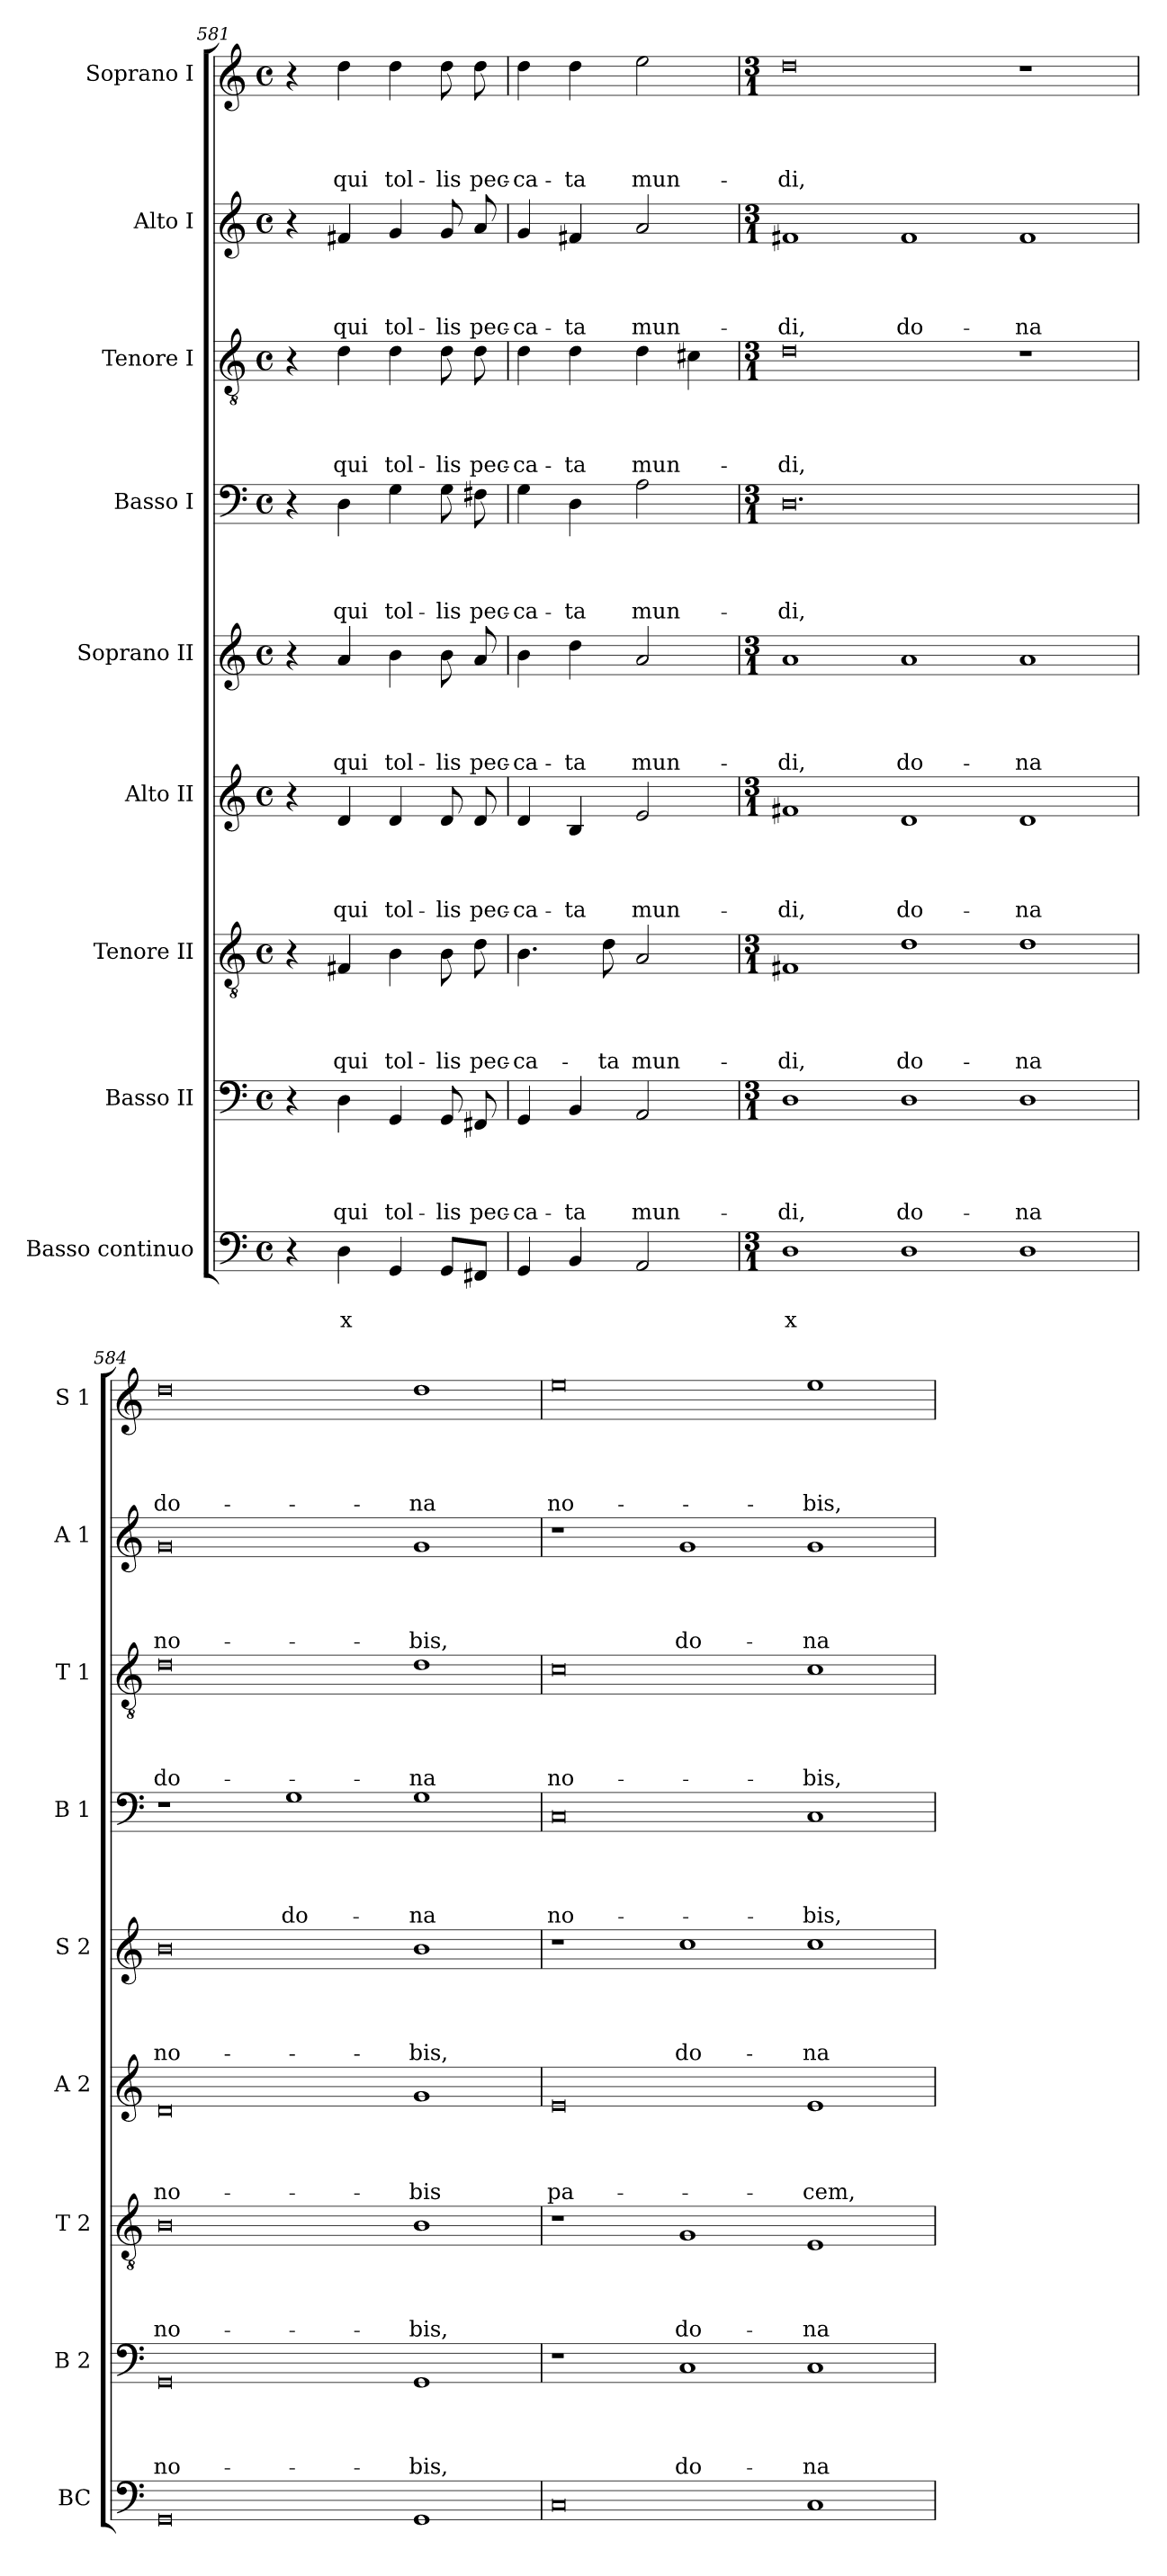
**kern	**text	**text	**kern	**text	**text	**text	**text	**kern	**text	**text	**text	**text	**kern	**text	**text	**text	**text	**kern	**text	**text	**text	**text	**kern	**text	**text	**text	**text	**kern	**text	**text	**text	**text	**kern	**text	**text	**text	**text	**kern	**text	**text	**text	**text
*part9	*part9	*part9	*part8	*part8	*part8	*part8	*part8	*part7	*part7	*part7	*part7	*part7	*part6	*part6	*part6	*part6	*part6	*part5	*part5	*part5	*part5	*part5	*part4	*part4	*part4	*part4	*part4	*part3	*part3	*part3	*part3	*part3	*part2	*part2	*part2	*part2	*part2	*part1	*part1	*part1	*part1	*part1
*staff9	*staff9	*staff9	*staff8	*staff8	*staff8	*staff8	*staff8	*staff7	*staff7	*staff7	*staff7	*staff7	*staff6	*staff6	*staff6	*staff6	*staff6	*staff5	*staff5	*staff5	*staff5	*staff5	*staff4	*staff4	*staff4	*staff4	*staff4	*staff3	*staff3	*staff3	*staff3	*staff3	*staff2	*staff2	*staff2	*staff2	*staff2	*staff1	*staff1	*staff1	*staff1	*staff1
*I"Basso continuo	*	*	*I"Basso II	*	*	*	*	*I"Tenore II	*	*	*	*	*I"Alto II	*	*	*	*	*I"Soprano II	*	*	*	*	*I"Basso I	*	*	*	*	*I"Tenore I	*	*	*	*	*I"Alto I	*	*	*	*	*I"Soprano I	*	*	*	*
*I'BC	*	*	*I'B 2	*	*	*	*	*I'T 2	*	*	*	*	*I'A 2	*	*	*	*	*I'S 2	*	*	*	*	*I'B 1	*	*	*	*	*I'T 1	*	*	*	*	*I'A 1	*	*	*	*	*I'S 1	*	*	*	*
*clefF4	*	*	*clefF4	*	*	*	*	*clefGv2	*	*	*	*	*clefG2	*	*	*	*	*clefG2	*	*	*	*	*clefF4	*	*	*	*	*clefGv2	*	*	*	*	*clefG2	*	*	*	*	*clefG2	*	*	*	*
*k[]	*	*	*k[]	*	*	*	*	*k[]	*	*	*	*	*k[]	*	*	*	*	*k[]	*	*	*	*	*k[]	*	*	*	*	*k[]	*	*	*	*	*k[]	*	*	*	*	*k[]	*	*	*	*
*C:	*	*	*C:	*	*	*	*	*C:	*	*	*	*	*C:	*	*	*	*	*C:	*	*	*	*	*C:	*	*	*	*	*C:	*	*	*	*	*C:	*	*	*	*	*C:	*	*	*	*
*M4/4	*	*	*M4/4	*	*	*	*	*M4/4	*	*	*	*	*M4/4	*	*	*	*	*M4/4	*	*	*	*	*M4/4	*	*	*	*	*M4/4	*	*	*	*	*M4/4	*	*	*	*	*M4/4	*	*	*	*
*met(c)	*	*	*met(c)	*	*	*	*	*met(c)	*	*	*	*	*met(c)	*	*	*	*	*met(c)	*	*	*	*	*met(c)	*	*	*	*	*met(c)	*	*	*	*	*met(c)	*	*	*	*	*met(c)	*	*	*	*
=581	=581	=581	=581	=581	=581	=581	=581	=581	=581	=581	=581	=581	=581	=581	=581	=581	=581	=581	=581	=581	=581	=581	=581	=581	=581	=581	=581	=581	=581	=581	=581	=581	=581	=581	=581	=581	=581	=581	=581	=581	=581	=581
4r	.	.	4r	.	.	.	.	4r	.	.	.	.	4r	.	.	.	.	4r	.	.	.	.	4r	.	.	.	.	4r	.	.	.	.	4r	.	.	.	.	4r	.	.	.	.
!	!	!LO:LY:b	!	!	!	!	!LO:LY:b	!	!	!	!	!LO:LY:b	!	!	!	!	!LO:LY:b	!	!	!	!	!LO:LY:b	!	!	!	!	!LO:LY:b	!	!	!	!	!LO:LY:b	!	!	!	!	!LO:LY:b	!	!	!	!	!LO:LY:b
4D\	.	x	4D\	.	.	.	qui	4F#X/	.	.	.	qui	4d/	.	.	.	qui	4a/	.	.	.	qui	4D\	.	.	.	qui	4d\	.	.	.	qui	4f#X/	.	.	.	qui	4dd\	.	.	.	qui
!	!	!	!	!	!	!	!LO:LY:b	!	!	!	!	!LO:LY:b	!	!	!	!	!LO:LY:b	!	!	!	!	!LO:LY:b	!	!	!	!	!LO:LY:b	!	!	!	!	!LO:LY:b	!	!	!	!	!LO:LY:b	!	!	!	!	!LO:LY:b
4GG/	.	.	4GG/	.	.	.	tol-	4B\	.	.	.	tol-	4d/	.	.	.	tol-	4b\	.	.	.	tol-	4G\	.	.	.	tol-	4d\	.	.	.	tol-	4g/	.	.	.	tol-	4dd\	.	.	.	tol-
!	!	!	!	!	!	!	!LO:LY:b	!	!	!	!	!LO:LY:b	!	!	!	!	!LO:LY:b	!	!	!	!	!LO:LY:b	!	!	!	!	!LO:LY:b	!	!	!	!	!LO:LY:b	!	!	!	!	!LO:LY:b	!	!	!	!	!LO:LY:b
8GG/L	.	.	8GG/	.	.	.	-lis	8B\	.	.	.	-lis	8d/	.	.	.	-lis	8b\	.	.	.	-lis	8G\	.	.	.	-lis	8d\	.	.	.	-lis	8g/	.	.	.	-lis	8dd\	.	.	.	-lis
!	!	!	!	!	!	!	!LO:LY:b	!	!	!	!	!LO:LY:b	!	!	!	!	!LO:LY:b	!	!	!	!	!LO:LY:b	!	!	!	!	!LO:LY:b	!	!	!	!	!LO:LY:b	!	!	!	!	!LO:LY:b	!	!	!	!	!LO:LY:b
8FF#X/J	.	.	8FF#X/	.	.	.	pec-	8d\	.	.	.	pec-	8d/	.	.	.	pec-	8a/	.	.	.	pec-	8F#X\	.	.	.	pec-	8d\	.	.	.	pec-	8a/	.	.	.	pec-	8dd\	.	.	.	pec-
=582	=582	=582	=582	=582	=582	=582	=582	=582	=582	=582	=582	=582	=582	=582	=582	=582	=582	=582	=582	=582	=582	=582	=582	=582	=582	=582	=582	=582	=582	=582	=582	=582	=582	=582	=582	=582	=582	=582	=582	=582	=582	=582
!	!	!	!	!	!	!	!LO:LY:b	!	!	!	!	!LO:LY:b	!	!	!	!	!LO:LY:b	!	!	!	!	!LO:LY:b	!	!	!	!	!LO:LY:b	!	!	!	!	!LO:LY:b	!	!	!	!	!LO:LY:b	!	!	!	!	!LO:LY:b
4GG/	.	.	4GG/	.	.	.	-ca-	4.B\	.	.	.	-ca-	4d/	.	.	.	-ca-	4b\	.	.	.	-ca-	4G\	.	.	.	-ca-	4d\	.	.	.	-ca-	4g/	.	.	.	-ca-	4dd\	.	.	.	-ca-
!	!	!	!	!	!	!	!LO:LY:b	!	!	!	!	!	!	!	!	!	!LO:LY:b	!	!	!	!	!LO:LY:b	!	!	!	!	!LO:LY:b	!	!	!	!	!LO:LY:b	!	!	!	!	!LO:LY:b	!	!	!	!	!LO:LY:b
4BB/	.	.	4BB/	.	.	.	-ta	.	.	.	.	.	4B/	.	.	.	-ta	4dd\	.	.	.	-ta	4D\	.	.	.	-ta	4d\	.	.	.	-ta	4f#X/	.	.	.	-ta	4dd\	.	.	.	-ta
!	!	!	!	!	!	!	!	!	!	!	!	!LO:LY:b	!	!	!	!	!	!	!	!	!	!	!	!	!	!	!	!	!	!	!	!	!	!	!	!	!	!	!	!	!	!
.	.	.	.	.	.	.	.	8d\	.	.	.	-ta	.	.	.	.	.	.	.	.	.	.	.	.	.	.	.	.	.	.	.	.	.	.	.	.	.	.	.	.	.	.
!	!	!	!	!	!	!	!LO:LY:b	!	!	!	!	!LO:LY:b	!	!	!	!	!LO:LY:b	!	!	!	!	!LO:LY:b	!	!	!	!	!LO:LY:b	!	!	!	!	!LO:LY:b	!	!	!	!	!LO:LY:b	!	!	!	!	!LO:LY:b
2AA/	.	.	2AA/	.	.	.	mun-	2A/	.	.	.	mun-	2e/	.	.	.	mun-	2a/	.	.	.	mun-	2A\	.	.	.	mun-	4d\	.	.	.	mun-	2a/	.	.	.	mun-	2ee\	.	.	.	mun-
.	.	.	.	.	.	.	.	.	.	.	.	.	.	.	.	.	.	.	.	.	.	.	.	.	.	.	.	4c#X\	.	.	.	.	.	.	.	.	.	.	.	.	.	.
!!LO:PB:g=z
=583	=583	=583	=583	=583	=583	=583	=583	=583	=583	=583	=583	=583	=583	=583	=583	=583	=583	=583	=583	=583	=583	=583	=583	=583	=583	=583	=583	=583	=583	=583	=583	=583	=583	=583	=583	=583	=583	=583	=583	=583	=583	=583
*M3/1	*	*	*M3/1	*	*	*	*	*M3/1	*	*	*	*	*M3/1	*	*	*	*	*M3/1	*	*	*	*	*M3/1	*	*	*	*	*M3/1	*	*	*	*	*M3/1	*	*	*	*	*M3/1	*	*	*	*
!	!	!LO:LY:b	!	!	!	!	!LO:LY:b	!	!	!	!	!LO:LY:b	!	!	!	!	!LO:LY:b	!	!	!	!	!LO:LY:b	!	!	!	!	!LO:LY:b	!	!	!	!	!LO:LY:b	!	!	!	!	!LO:LY:b	!	!	!	!	!LO:LY:b
1D	.	x	1D	.	.	.	-di,	1F#X	.	.	.	-di,	1f#X	.	.	.	-di,	1a	.	.	.	-di,	0.D	.	.	.	-di,	0d	.	.	.	-di,	1f#X	.	.	.	-di,	0dd	.	.	.	-di,
!	!	!	!	!	!	!	!LO:LY:b	!	!	!	!	!LO:LY:b	!	!	!	!	!LO:LY:b	!	!	!	!	!LO:LY:b	!	!	!	!	!	!	!	!	!	!	!	!	!	!	!LO:LY:b	!	!	!	!	!
1D	.	.	1D	.	.	.	do-	1d	.	.	.	do-	1d	.	.	.	do-	1a	.	.	.	do-	.	.	.	.	.	.	.	.	.	.	1f#	.	.	.	do-	.	.	.	.	.
!	!	!	!	!	!	!	!LO:LY:b	!	!	!	!	!LO:LY:b	!	!	!	!	!LO:LY:b	!	!	!	!	!LO:LY:b	!	!	!	!	!	!	!	!	!	!	!	!	!	!	!LO:LY:b	!	!	!	!	!
1D	.	.	1D	.	.	.	-na	1d	.	.	.	-na	1d	.	.	.	-na	1a	.	.	.	-na	.	.	.	.	.	1r	.	.	.	.	1f#	.	.	.	-na	1r	.	.	.	.
=584	=584	=584	=584	=584	=584	=584	=584	=584	=584	=584	=584	=584	=584	=584	=584	=584	=584	=584	=584	=584	=584	=584	=584	=584	=584	=584	=584	=584	=584	=584	=584	=584	=584	=584	=584	=584	=584	=584	=584	=584	=584	=584
!	!	!	!	!	!	!	!LO:LY:b	!	!	!	!	!LO:LY:b	!	!	!	!	!LO:LY:b	!	!	!	!	!LO:LY:b	!	!	!	!	!	!	!	!	!	!LO:LY:b	!	!	!	!	!LO:LY:b	!	!	!	!	!LO:LY:b
0GG	.	.	0GG	.	.	.	no-	0B	.	.	.	no-	0d	.	.	.	no-	0b	.	.	.	no-	1r	.	.	.	.	0d	.	.	.	do-	0g	.	.	.	no-	0dd	.	.	.	do-
!	!	!	!	!	!	!	!	!	!	!	!	!	!	!	!	!	!	!	!	!	!	!	!	!	!	!	!LO:LY:b	!	!	!	!	!	!	!	!	!	!	!	!	!	!	!
.	.	.	.	.	.	.	.	.	.	.	.	.	.	.	.	.	.	.	.	.	.	.	1G	.	.	.	do-	.	.	.	.	.	.	.	.	.	.	.	.	.	.	.
!	!	!	!	!	!	!	!LO:LY:b	!	!	!	!	!LO:LY:b	!	!	!	!	!LO:LY:b	!	!	!	!	!LO:LY:b	!	!	!	!	!LO:LY:b	!	!	!	!	!LO:LY:b	!	!	!	!	!LO:LY:b	!	!	!	!	!LO:LY:b
1GG	.	.	1GG	.	.	.	-bis,	1B	.	.	.	-bis,	1g	.	.	.	-bis	1b	.	.	.	-bis,	1G	.	.	.	-na	1d	.	.	.	-na	1g	.	.	.	-bis,	1dd	.	.	.	-na
=585	=585	=585	=585	=585	=585	=585	=585	=585	=585	=585	=585	=585	=585	=585	=585	=585	=585	=585	=585	=585	=585	=585	=585	=585	=585	=585	=585	=585	=585	=585	=585	=585	=585	=585	=585	=585	=585	=585	=585	=585	=585	=585
!	!	!	!	!	!	!	!	!	!	!	!	!	!	!	!	!	!LO:LY:b	!	!	!	!	!	!	!	!	!	!LO:LY:b	!	!	!	!	!LO:LY:b	!	!	!	!	!	!	!	!	!	!LO:LY:b
0C	.	.	1r	.	.	.	.	1r	.	.	.	.	0e	.	.	.	pa-	1r	.	.	.	.	0C	.	.	.	no-	0c	.	.	.	no-	1r	.	.	.	.	0ee	.	.	.	no-
!	!	!	!	!	!	!	!LO:LY:b	!	!	!	!	!LO:LY:b	!	!	!	!	!	!	!	!	!	!LO:LY:b	!	!	!	!	!	!	!	!	!	!	!	!	!	!	!LO:LY:b	!	!	!	!	!
.	.	.	1C	.	.	.	do-	1G	.	.	.	do-	.	.	.	.	.	1cc	.	.	.	do-	.	.	.	.	.	.	.	.	.	.	1g	.	.	.	do-	.	.	.	.	.
!	!	!	!	!	!	!	!LO:LY:b	!	!	!	!	!LO:LY:b	!	!	!	!	!LO:LY:b	!	!	!	!	!LO:LY:b	!	!	!	!	!LO:LY:b	!	!	!	!	!LO:LY:b	!	!	!	!	!LO:LY:b	!	!	!	!	!LO:LY:b
1C	.	.	1C	.	.	.	-na	1E	.	.	.	-na	1e	.	.	.	-cem,	1cc	.	.	.	-na	1C	.	.	.	-bis,	1c	.	.	.	-bis,	1g	.	.	.	-na	1ee	.	.	.	-bis,
=	=	=	=	=	=	=	=	=	=	=	=	=	=	=	=	=	=	=	=	=	=	=	=	=	=	=	=	=	=	=	=	=	=	=	=	=	=	=	=	=	=	=
*-	*-	*-	*-	*-	*-	*-	*-	*-	*-	*-	*-	*-	*-	*-	*-	*-	*-	*-	*-	*-	*-	*-	*-	*-	*-	*-	*-	*-	*-	*-	*-	*-	*-	*-	*-	*-	*-	*-	*-	*-	*-	*-
